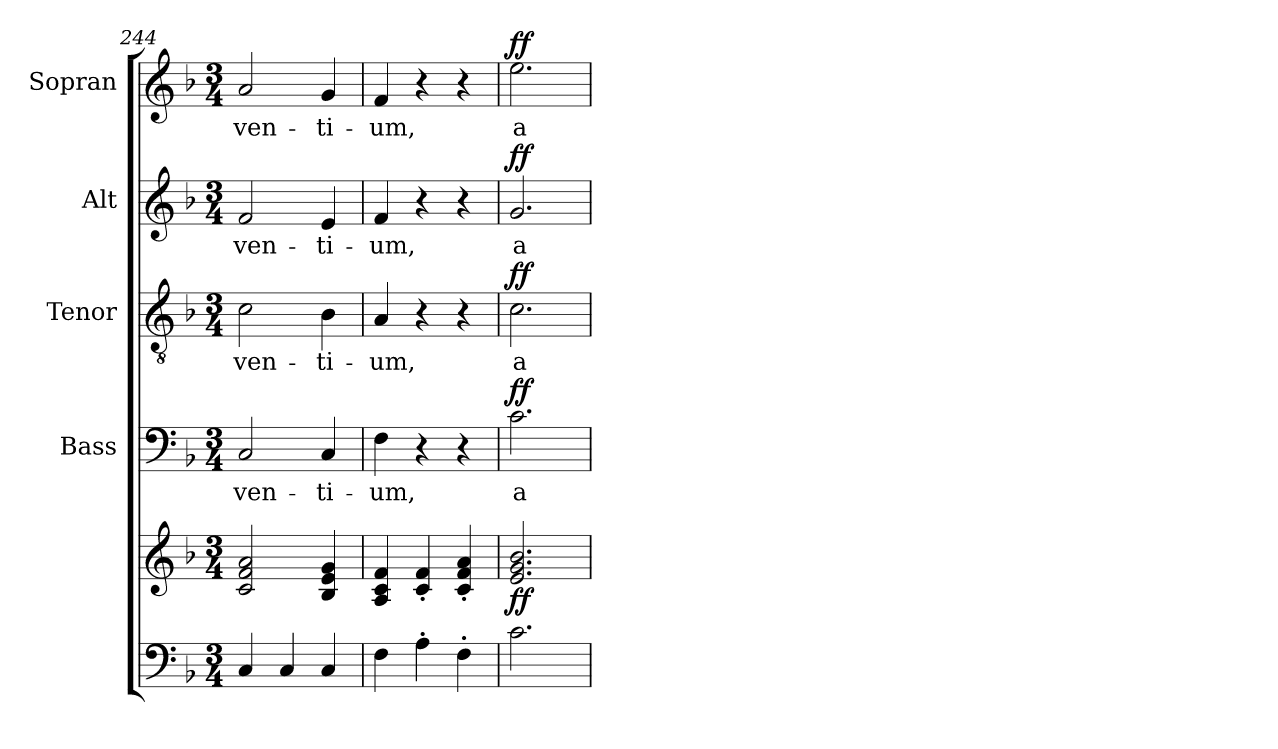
**kern	**kern	**dynam	**kern	**text	**dynam	**kern	**text	**dynam	**kern	**text	**dynam	**kern	**text	**dynam
*part5	*part5	*part5	*part4	*part4	*part4	*part3	*part3	*part3	*part2	*part2	*part2	*part1	*part1	*part1
*staff6	*staff5	*staff5/6	*staff4	*staff4	*staff4	*staff3	*staff3	*staff3	*staff2	*staff2	*staff2	*staff1	*staff1	*staff1
*	*	*	*I"Bass	*	*	*I"Tenor	*	*	*I"Alt	*	*	*I"Sopran	*	*
*	*	*	*I'B.	*	*	*I'T.	*	*	*I'A.	*	*	*I'S.	*	*
*clefF4	*clefG2	*	*clefF4	*	*	*clefGv2	*	*	*clefG2	*	*	*clefG2	*	*
*k[b-]	*k[b-]	*	*k[b-]	*	*	*k[b-]	*	*	*k[b-]	*	*	*k[b-]	*	*
*F:	*F:	*	*F:	*	*	*F:	*	*	*F:	*	*	*F:	*	*
*M3/4	*M3/4	*	*M3/4	*	*	*M3/4	*	*	*M3/4	*	*	*M3/4	*	*
=244	=244	=244	=244	=244	=244	=244	=244	=244	=244	=244	=244	=244	=244	=244
!	!	!	!	!LO:LY:b	!	!	!LO:LY:b	!	!	!LO:LY:b	!	!	!LO:LY:b	!
4C/	2c/ 2f/ 2a/	.	2C/	-ven-	.	2c\	-ven-	.	2f/	-ven-	.	2a/	-ven-	.
4C/	.	.	.	.	.	.	.	.	.	.	.	.	.	.
!	!	!	!	!LO:LY:b	!	!	!LO:LY:b	!	!	!LO:LY:b	!	!	!LO:LY:b	!
4C/	4B-/ 4e/ 4g/	.	4C/	-ti-	.	4B-\	-ti-	.	4e/	-ti-	.	4g/	-ti-	.
=245	=245	=245	=245	=245	=245	=245	=245	=245	=245	=245	=245	=245	=245	=245
!	!	!	!	!LO:LY:b	!	!	!LO:LY:b	!	!	!LO:LY:b	!	!	!LO:LY:b	!
4F\	4A/ 4c/ 4f/	.	4F\	-um,	.	4A/	-um,	.	4f/	-um,	.	4f/	-um,	.
4A'>\	4c/'< 4f/'<	.	4r	.	.	4r	.	.	4r	.	.	4r	.	.
4F'>\	4c/'< 4f/'< 4a/'<	.	4r	.	.	4r	.	.	4r	.	.	4r	.	.
=246	=246	=246	=246	=246	=246	=246	=246	=246	=246	=246	=246	=246	=246	=246
!	!	!LO:DY:b	!	!LO:LY:b	!LO:DY:a	!	!LO:LY:b	!LO:DY:a	!	!LO:LY:b	!LO:DY:a	!	!LO:LY:b	!LO:DY:a
2.c\	2.e/ 2.g/ 2.b-/	ff	2.c\	a-	ff	2.c\	a-	ff	2.g/	a-	ff	2.ee\	a-	ff
=	=	=	=	=	=	=	=	=	=	=	=	=	=	=
*-	*-	*-	*-	*-	*-	*-	*-	*-	*-	*-	*-	*-	*-	*-
